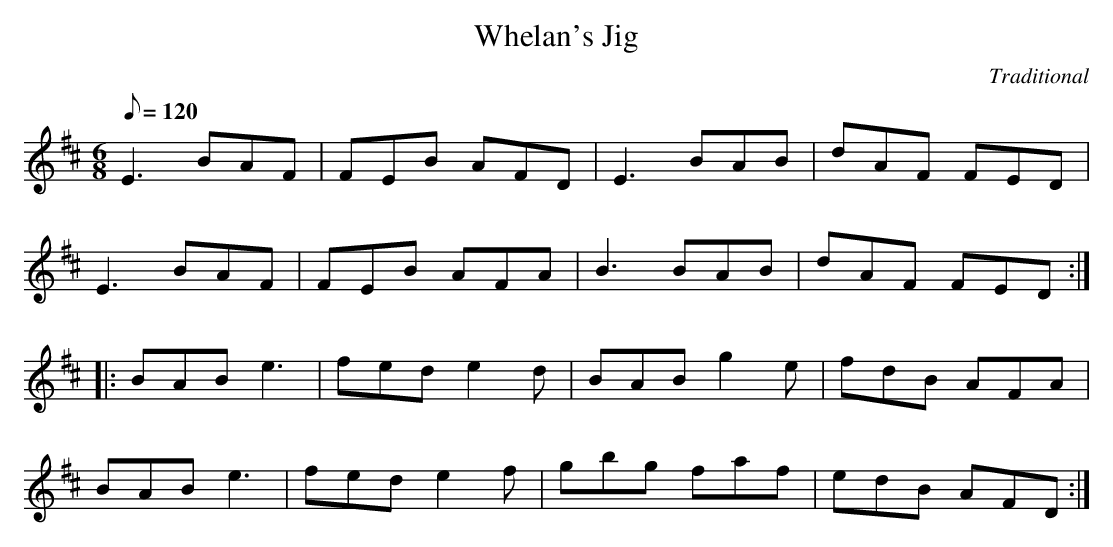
X:1
T:Whelan's Jig
M:6/8
L:1/8
Q:120     %Tempo
C:Traditional
K:D
E3 BAF |FEB AFD |E3 BAB |dAF FED |
E3 BAF |FEB AFA |B3 BAB |dAF FED ::
BAB e3 |fed e2 d |BAB g2 e |fdB AFA |
BAB e3 |fed e2 f |gbg faf |edB AFD :|
